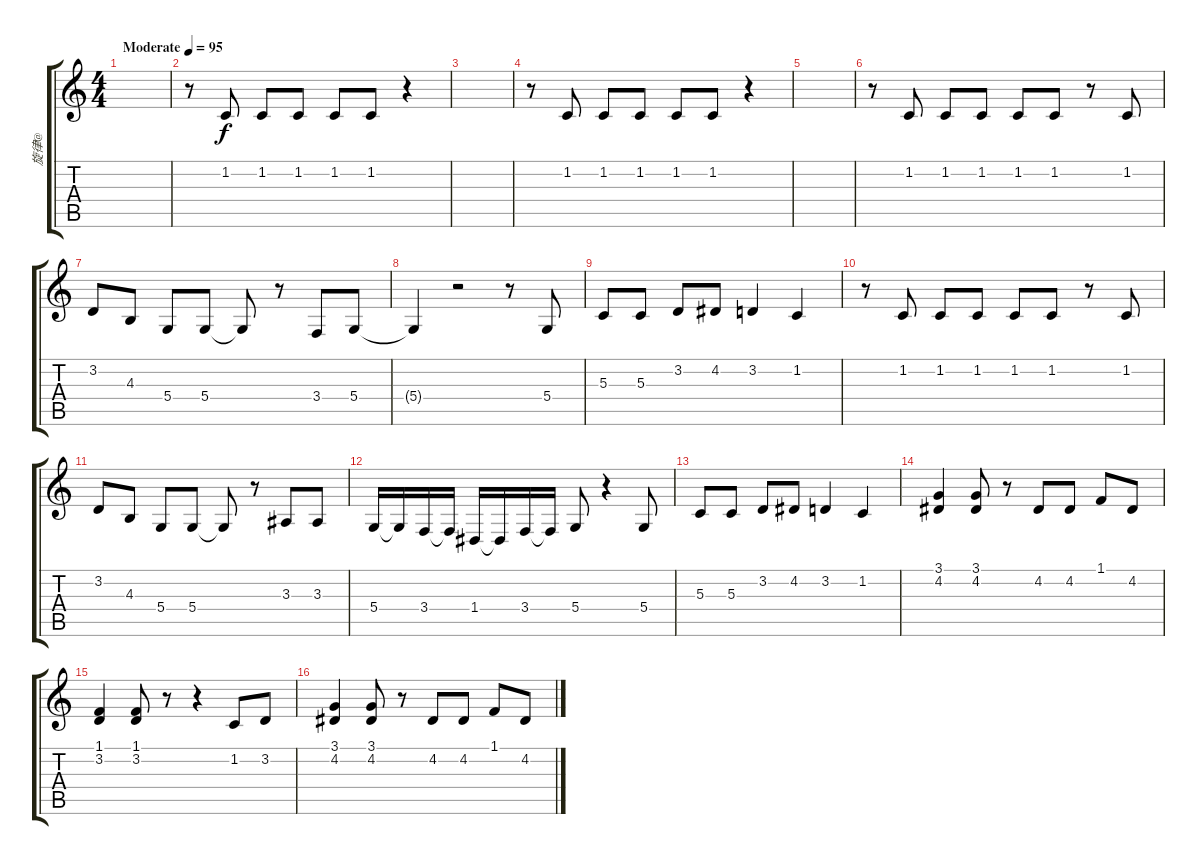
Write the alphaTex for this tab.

\track ("旋律@" "旋律@") {instrument acousticgrandpiano}
\staff {score tabs}
\tuning (E4 B3 G3 D3 A2 E2) {hide}
\ts (4 4)
\tempo (95 "Moderate")
\clef g2
\ks c
|
r.8 1.2.8 1.2.8 1.2.8 1.2.8 1.2.8 r.4 |
|
r.8 1.2.8 1.2.8 1.2.8 1.2.8 1.2.8 r.4 |
|
r.8 1.2.8 1.2.8 1.2.8{txt ""} 1.2.8 1.2.8 r.8 1.2.8 |
3.2.8 4.3.8 5.4.8 5.4.8 5.4{t}.8 r.8 3.4.8 5.4.8 |
5.4{t}.4 r.2 r.8 5.4.8 |
5.3.8 5.3.8 3.2.8 4.2.8 3.2.4 1.2.4 |
r.8 1.2.8 1.2.8 1.2.8 1.2.8 1.2.8 r.8 1.2.8 |
3.2.8 4.3.8 5.4.8 5.4.8 5.4{t}.8 r.8 3.3.8 3.3.8 |
5.4.16 5.4{t}.16 3.4.16 3.4{t}.16 1.4.16 1.4{t}.16 3.4.16 3.4{t}.16 5.4.8 r.4 5.4.8 |
5.3.8 5.3.8 3.2.8 4.2.8 3.2.4 1.2.4 |
(3.1 4.2).4 (3.1 4.2).8 r.8 4.2.8 4.2.8 1.1.8 4.2.8 |
(1.1 3.2).4 (1.1 3.2).8 r.8 r.4 1.2.8 3.2.8 |
(3.1 4.2).4 (3.1 4.2).8 r.8 4.2.8 4.2.8 1.1.8 4.2.8
